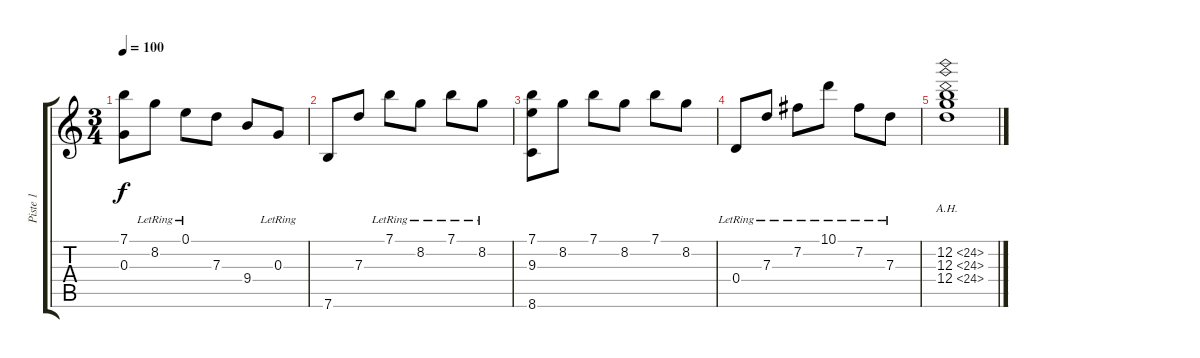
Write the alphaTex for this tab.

\track ("Piste 1" "Piste 1") {instrument acousticguitarnylon}
\staff {score tabs}
\tuning (E4 B3 G3 D3 A2 E2) {hide}
\ts (3 4)
\tempo 100
\clef g2
\ks c
(7.1 0.3).8{dy f} 8.2{lr}.8 0.1{lr}.8 7.3.8 9.4.8 0.3{lr}.8 |
7.6.8 7.3.8 7.1{lr}.8 8.2{lr}.8 7.1{lr}.8 8.2{lr}.8 |
(7.1 9.3 8.6).8 8.2.8 7.1.8 8.2.8 7.1.8 8.2.8 |
0.4{lr}.8 7.3{lr}.8 7.2{lr}.8 10.1{lr}.8 7.2{lr}.8 7.3{lr}.8 |
(12.2{ah 12} 12.3{ah 12} 12.4{ah 12}).1
